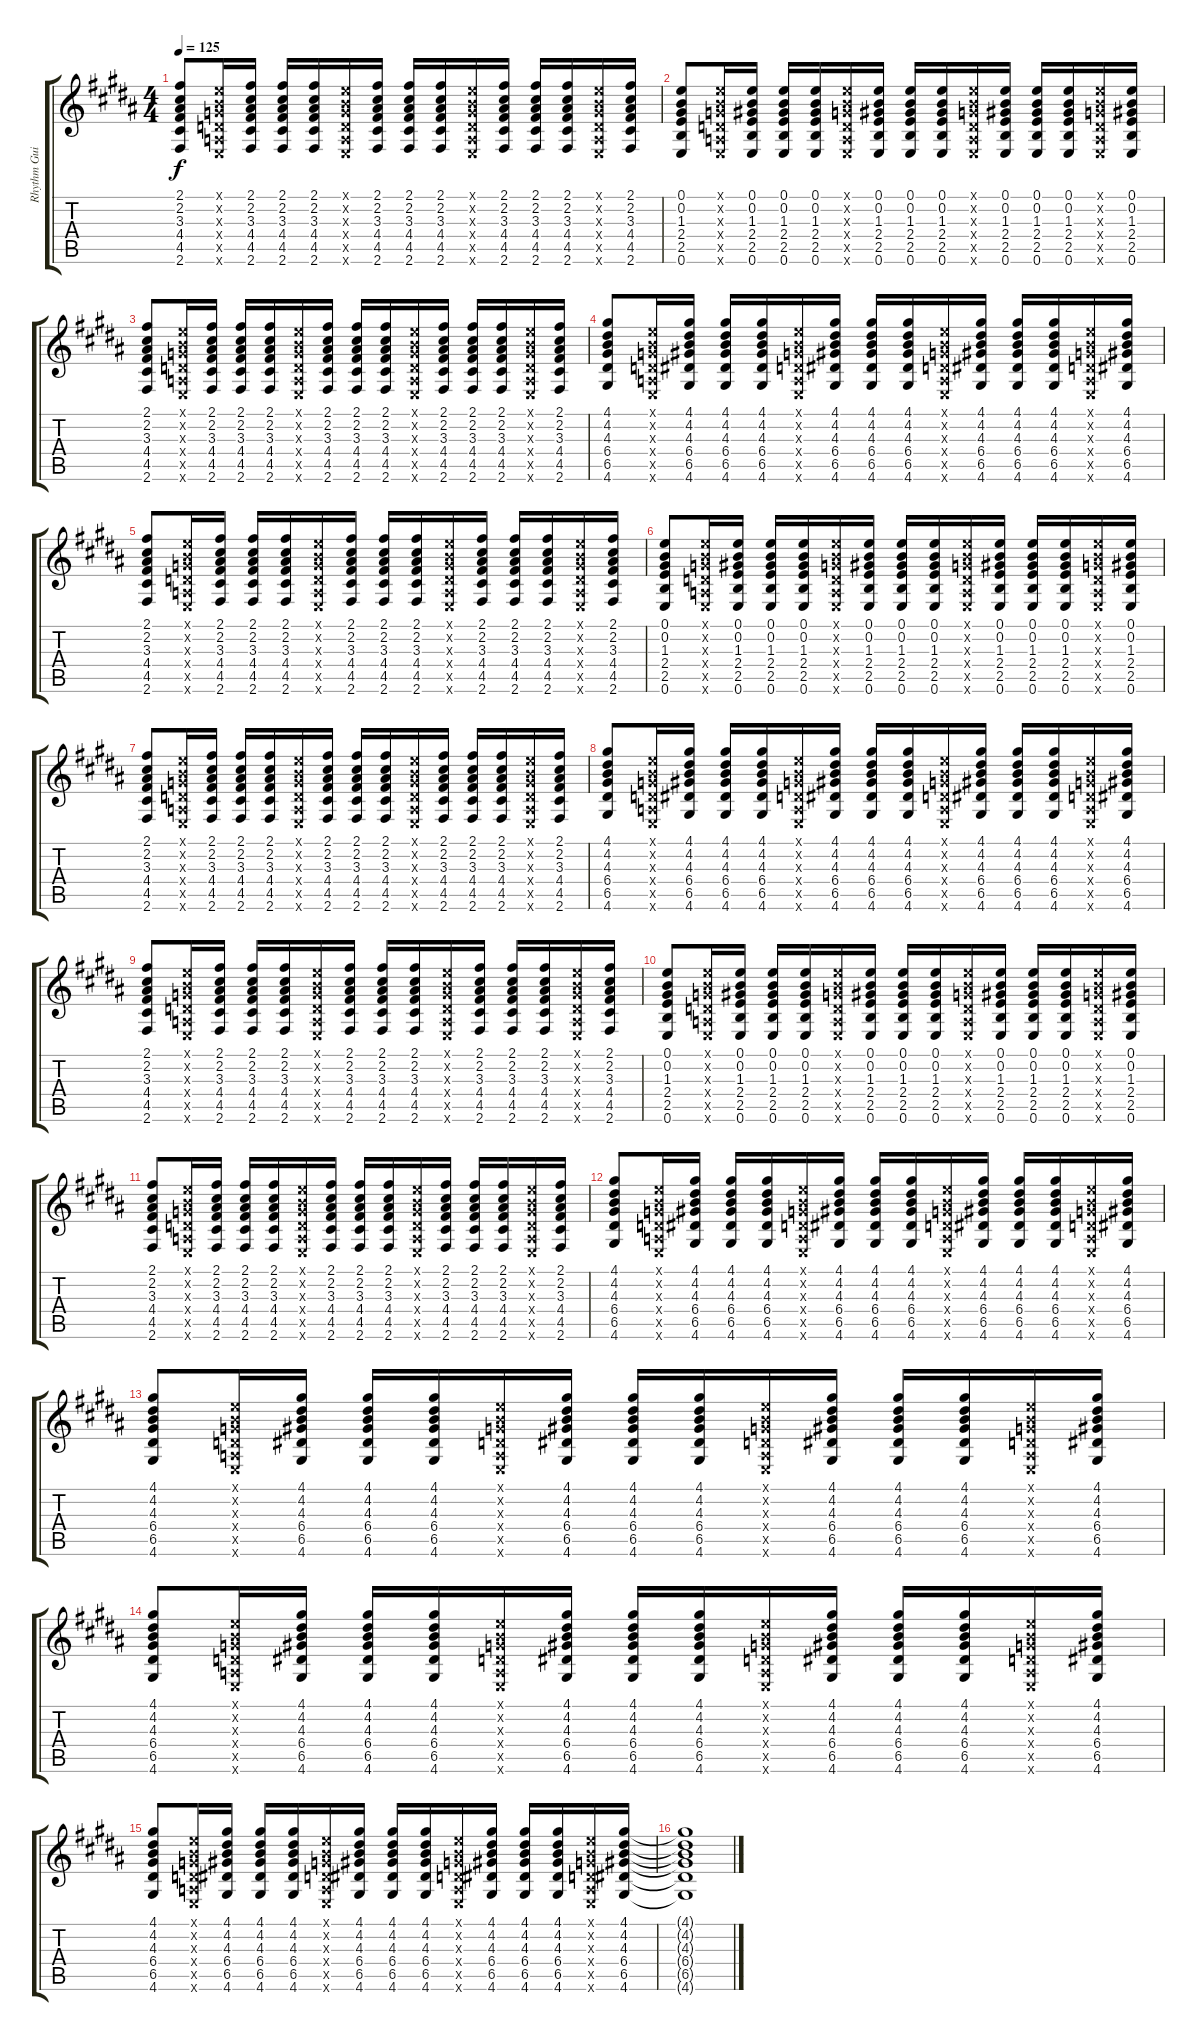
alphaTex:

\track ("Rhythm Guitar" "Rhythm Gui") {instrument distortionguitar}
\staff {score tabs}
\tuning (E4 B3 G3 D3 A2 E2) {hide}
\ts (4 4)
\tempo 125
\clef g2
\ks b
(2.1 2.2 3.3 4.4 4.5 2.6).8{dy f} (0.1{x} 0.2{x} 0.3{x} 0.4{x} 0.5{x} 0.6{x}).16 (2.1 2.2 3.3 4.4 4.5 2.6).16 (2.1 2.2 3.3 4.4 4.5 2.6).16 (2.1 2.2 3.3 4.4 4.5 2.6).16 (0.1{x} 0.2{x} 0.3{x} 0.4{x} 0.5{x} 0.6{x}).16 (2.1 2.2 3.3 4.4 4.5 2.6).16 (2.1 2.2 3.3 4.4 4.5 2.6).16 (2.1 2.2 3.3 4.4 4.5 2.6).16 (0.1{x} 0.2{x} 0.3{x} 0.4{x} 0.5{x} 0.6{x}).16 (2.1 2.2 3.3 4.4 4.5 2.6).16 (2.1 2.2 3.3 4.4 4.5 2.6).16 (2.1 2.2 3.3 4.4 4.5 2.6).16 (0.1{x} 0.2{x} 0.3{x} 0.4{x} 0.5{x} 0.6{x}).16 (2.1 2.2 3.3 4.4 4.5 2.6).16 |
(0.1 0.2 1.3 2.4 2.5 0.6).8 (0.1{x} 0.2{x} 0.3{x} 0.4{x} 0.5{x} 0.6{x}).16 (0.1 0.2 1.3 2.4 2.5 0.6).16 (0.1 0.2 1.3 2.4 2.5 0.6).16 (0.1 0.2 1.3 2.4 2.5 0.6).16 (0.1{x} 0.2{x} 0.3{x} 0.4{x} 0.5{x} 0.6{x}).16 (0.1 0.2 1.3 2.4 2.5 0.6).16 (0.1 0.2 1.3 2.4 2.5 0.6).16 (0.1 0.2 1.3 2.4 2.5 0.6).16 (0.1{x} 0.2{x} 0.3{x} 0.4{x} 0.5{x} 0.6{x}).16 (0.1 0.2 1.3 2.4 2.5 0.6).16 (0.1 0.2 1.3 2.4 2.5 0.6).16 (0.1 0.2 1.3 2.4 2.5 0.6).16 (0.1{x} 0.2{x} 0.3{x} 0.4{x} 0.5{x} 0.6{x}).16 (0.1 0.2 1.3 2.4 2.5 0.6).16 |
(2.1 2.2 3.3 4.4 4.5 2.6).8 (0.1{x} 0.2{x} 0.3{x} 0.4{x} 0.5{x} 0.6{x}).16 (2.1 2.2 3.3 4.4 4.5 2.6).16 (2.1 2.2 3.3 4.4 4.5 2.6).16 (2.1 2.2 3.3 4.4 4.5 2.6).16 (0.1{x} 0.2{x} 0.3{x} 0.4{x} 0.5{x} 0.6{x}).16 (2.1 2.2 3.3 4.4 4.5 2.6).16 (2.1 2.2 3.3 4.4 4.5 2.6).16 (2.1 2.2 3.3 4.4 4.5 2.6).16 (0.1{x} 0.2{x} 0.3{x} 0.4{x} 0.5{x} 0.6{x}).16 (2.1 2.2 3.3 4.4 4.5 2.6).16 (2.1 2.2 3.3 4.4 4.5 2.6).16 (2.1 2.2 3.3 4.4 4.5 2.6).16 (0.1{x} 0.2{x} 0.3{x} 0.4{x} 0.5{x} 0.6{x}).16 (2.1 2.2 3.3 4.4 4.5 2.6).16 |
(4.1 4.2 4.3 6.4 6.5 4.6).8 (0.1{x} 0.2{x} 0.3{x} 0.4{x} 0.5{x} 0.6{x}).16 (4.1 4.2 4.3 6.4 6.5 4.6).16 (4.1 4.2 4.3 6.4 6.5 4.6).16 (4.1 4.2 4.3 6.4 6.5 4.6).16 (0.1{x} 0.2{x} 0.3{x} 0.4{x} 0.5{x} 0.6{x}).16 (4.1 4.2 4.3 6.4 6.5 4.6).16 (4.1 4.2 4.3 6.4 6.5 4.6).16 (4.1 4.2 4.3 6.4 6.5 4.6).16 (0.1{x} 0.2{x} 0.3{x} 0.4{x} 0.5{x} 0.6{x}).16 (4.1 4.2 4.3 6.4 6.5 4.6).16 (4.1 4.2 4.3 6.4 6.5 4.6).16 (4.1 4.2 4.3 6.4 6.5 4.6).16 (0.1{x} 0.2{x} 0.3{x} 0.4{x} 0.5{x} 0.6{x}).16 (4.1 4.2 4.3 6.4 6.5 4.6).16 |
(2.1 2.2 3.3 4.4 4.5 2.6).8 (0.1{x} 0.2{x} 0.3{x} 0.4{x} 0.5{x} 0.6{x}).16 (2.1 2.2 3.3 4.4 4.5 2.6).16 (2.1 2.2 3.3 4.4 4.5 2.6).16 (2.1 2.2 3.3 4.4 4.5 2.6).16 (0.1{x} 0.2{x} 0.3{x} 0.4{x} 0.5{x} 0.6{x}).16 (2.1 2.2 3.3 4.4 4.5 2.6).16 (2.1 2.2 3.3 4.4 4.5 2.6).16 (2.1 2.2 3.3 4.4 4.5 2.6).16 (0.1{x} 0.2{x} 0.3{x} 0.4{x} 0.5{x} 0.6{x}).16 (2.1 2.2 3.3 4.4 4.5 2.6).16 (2.1 2.2 3.3 4.4 4.5 2.6).16 (2.1 2.2 3.3 4.4 4.5 2.6).16 (0.1{x} 0.2{x} 0.3{x} 0.4{x} 0.5{x} 0.6{x}).16 (2.1 2.2 3.3 4.4 4.5 2.6).16 |
(0.1 0.2 1.3 2.4 2.5 0.6).8 (0.1{x} 0.2{x} 0.3{x} 0.4{x} 0.5{x} 0.6{x}).16 (0.1 0.2 1.3 2.4 2.5 0.6).16 (0.1 0.2 1.3 2.4 2.5 0.6).16 (0.1 0.2 1.3 2.4 2.5 0.6).16 (0.1{x} 0.2{x} 0.3{x} 0.4{x} 0.5{x} 0.6{x}).16 (0.1 0.2 1.3 2.4 2.5 0.6).16 (0.1 0.2 1.3 2.4 2.5 0.6).16 (0.1 0.2 1.3 2.4 2.5 0.6).16 (0.1{x} 0.2{x} 0.3{x} 0.4{x} 0.5{x} 0.6{x}).16 (0.1 0.2 1.3 2.4 2.5 0.6).16 (0.1 0.2 1.3 2.4 2.5 0.6).16 (0.1 0.2 1.3 2.4 2.5 0.6).16 (0.1{x} 0.2{x} 0.3{x} 0.4{x} 0.5{x} 0.6{x}).16 (0.1 0.2 1.3 2.4 2.5 0.6).16 |
(2.1 2.2 3.3 4.4 4.5 2.6).8 (0.1{x} 0.2{x} 0.3{x} 0.4{x} 0.5{x} 0.6{x}).16 (2.1 2.2 3.3 4.4 4.5 2.6).16 (2.1 2.2 3.3 4.4 4.5 2.6).16 (2.1 2.2 3.3 4.4 4.5 2.6).16 (0.1{x} 0.2{x} 0.3{x} 0.4{x} 0.5{x} 0.6{x}).16 (2.1 2.2 3.3 4.4 4.5 2.6).16 (2.1 2.2 3.3 4.4 4.5 2.6).16 (2.1 2.2 3.3 4.4 4.5 2.6).16 (0.1{x} 0.2{x} 0.3{x} 0.4{x} 0.5{x} 0.6{x}).16 (2.1 2.2 3.3 4.4 4.5 2.6).16 (2.1 2.2 3.3 4.4 4.5 2.6).16 (2.1 2.2 3.3 4.4 4.5 2.6).16 (0.1{x} 0.2{x} 0.3{x} 0.4{x} 0.5{x} 0.6{x}).16 (2.1 2.2 3.3 4.4 4.5 2.6).16 |
(4.1 4.2 4.3 6.4 6.5 4.6).8 (0.1{x} 0.2{x} 0.3{x} 0.4{x} 0.5{x} 0.6{x}).16 (4.1 4.2 4.3 6.4 6.5 4.6).16 (4.1 4.2 4.3 6.4 6.5 4.6).16 (4.1 4.2 4.3 6.4 6.5 4.6).16 (0.1{x} 0.2{x} 0.3{x} 0.4{x} 0.5{x} 0.6{x}).16 (4.1 4.2 4.3 6.4 6.5 4.6).16 (4.1 4.2 4.3 6.4 6.5 4.6).16 (4.1 4.2 4.3 6.4 6.5 4.6).16 (0.1{x} 0.2{x} 0.3{x} 0.4{x} 0.5{x} 0.6{x}).16 (4.1 4.2 4.3 6.4 6.5 4.6).16 (4.1 4.2 4.3 6.4 6.5 4.6).16 (4.1 4.2 4.3 6.4 6.5 4.6).16 (0.1{x} 0.2{x} 0.3{x} 0.4{x} 0.5{x} 0.6{x}).16 (4.1 4.2 4.3 6.4 6.5 4.6).16 |
(2.1 2.2 3.3 4.4 4.5 2.6).8 (0.1{x} 0.2{x} 0.3{x} 0.4{x} 0.5{x} 0.6{x}).16 (2.1 2.2 3.3 4.4 4.5 2.6).16 (2.1 2.2 3.3 4.4 4.5 2.6).16 (2.1 2.2 3.3 4.4 4.5 2.6).16 (0.1{x} 0.2{x} 0.3{x} 0.4{x} 0.5{x} 0.6{x}).16 (2.1 2.2 3.3 4.4 4.5 2.6).16 (2.1 2.2 3.3 4.4 4.5 2.6).16 (2.1 2.2 3.3 4.4 4.5 2.6).16 (0.1{x} 0.2{x} 0.3{x} 0.4{x} 0.5{x} 0.6{x}).16 (2.1 2.2 3.3 4.4 4.5 2.6).16 (2.1 2.2 3.3 4.4 4.5 2.6).16 (2.1 2.2 3.3 4.4 4.5 2.6).16 (0.1{x} 0.2{x} 0.3{x} 0.4{x} 0.5{x} 0.6{x}).16 (2.1 2.2 3.3 4.4 4.5 2.6).16 |
(0.1 0.2 1.3 2.4 2.5 0.6).8 (0.1{x} 0.2{x} 0.3{x} 0.4{x} 0.5{x} 0.6{x}).16 (0.1 0.2 1.3 2.4 2.5 0.6).16 (0.1 0.2 1.3 2.4 2.5 0.6).16 (0.1 0.2 1.3 2.4 2.5 0.6).16 (0.1{x} 0.2{x} 0.3{x} 0.4{x} 0.5{x} 0.6{x}).16 (0.1 0.2 1.3 2.4 2.5 0.6).16 (0.1 0.2 1.3 2.4 2.5 0.6).16 (0.1 0.2 1.3 2.4 2.5 0.6).16 (0.1{x} 0.2{x} 0.3{x} 0.4{x} 0.5{x} 0.6{x}).16 (0.1 0.2 1.3 2.4 2.5 0.6).16 (0.1 0.2 1.3 2.4 2.5 0.6).16 (0.1 0.2 1.3 2.4 2.5 0.6).16 (0.1{x} 0.2{x} 0.3{x} 0.4{x} 0.5{x} 0.6{x}).16 (0.1 0.2 1.3 2.4 2.5 0.6).16 |
(2.1 2.2 3.3 4.4 4.5 2.6).8 (0.1{x} 0.2{x} 0.3{x} 0.4{x} 0.5{x} 0.6{x}).16 (2.1 2.2 3.3 4.4 4.5 2.6).16 (2.1 2.2 3.3 4.4 4.5 2.6).16 (2.1 2.2 3.3 4.4 4.5 2.6).16 (0.1{x} 0.2{x} 0.3{x} 0.4{x} 0.5{x} 0.6{x}).16 (2.1 2.2 3.3 4.4 4.5 2.6).16 (2.1 2.2 3.3 4.4 4.5 2.6).16 (2.1 2.2 3.3 4.4 4.5 2.6).16 (0.1{x} 0.2{x} 0.3{x} 0.4{x} 0.5{x} 0.6{x}).16 (2.1 2.2 3.3 4.4 4.5 2.6).16 (2.1 2.2 3.3 4.4 4.5 2.6).16 (2.1 2.2 3.3 4.4 4.5 2.6).16 (0.1{x} 0.2{x} 0.3{x} 0.4{x} 0.5{x} 0.6{x}).16 (2.1 2.2 3.3 4.4 4.5 2.6).16 |
(4.1 4.2 4.3 6.4 6.5 4.6).8 (0.1{x} 0.2{x} 0.3{x} 0.4{x} 0.5{x} 0.6{x}).16 (4.1 4.2 4.3 6.4 6.5 4.6).16 (4.1 4.2 4.3 6.4 6.5 4.6).16 (4.1 4.2 4.3 6.4 6.5 4.6).16 (0.1{x} 0.2{x} 0.3{x} 0.4{x} 0.5{x} 0.6{x}).16 (4.1 4.2 4.3 6.4 6.5 4.6).16 (4.1 4.2 4.3 6.4 6.5 4.6).16 (4.1 4.2 4.3 6.4 6.5 4.6).16 (0.1{x} 0.2{x} 0.3{x} 0.4{x} 0.5{x} 0.6{x}).16 (4.1 4.2 4.3 6.4 6.5 4.6).16 (4.1 4.2 4.3 6.4 6.5 4.6).16 (4.1 4.2 4.3 6.4 6.5 4.6).16 (0.1{x} 0.2{x} 0.3{x} 0.4{x} 0.5{x} 0.6{x}).16 (4.1 4.2 4.3 6.4 6.5 4.6).16 |
(4.1 4.2 4.3 6.4 6.5 4.6).8 (0.1{x} 0.2{x} 0.3{x} 0.4{x} 0.5{x} 0.6{x}).16 (4.1 4.2 4.3 6.4 6.5 4.6).16 (4.1 4.2 4.3 6.4 6.5 4.6).16 (4.1 4.2 4.3 6.4 6.5 4.6).16 (0.1{x} 0.2{x} 0.3{x} 0.4{x} 0.5{x} 0.6{x}).16 (4.1 4.2 4.3 6.4 6.5 4.6).16 (4.1 4.2 4.3 6.4 6.5 4.6).16 (4.1 4.2 4.3 6.4 6.5 4.6).16 (0.1{x} 0.2{x} 0.3{x} 0.4{x} 0.5{x} 0.6{x}).16 (4.1 4.2 4.3 6.4 6.5 4.6).16 (4.1 4.2 4.3 6.4 6.5 4.6).16 (4.1 4.2 4.3 6.4 6.5 4.6).16 (0.1{x} 0.2{x} 0.3{x} 0.4{x} 0.5{x} 0.6{x}).16 (4.1 4.2 4.3 6.4 6.5 4.6).16 |
(4.1 4.2 4.3 6.4 6.5 4.6).8 (0.1{x} 0.2{x} 0.3{x} 0.4{x} 0.5{x} 0.6{x}).16 (4.1 4.2 4.3 6.4 6.5 4.6).16 (4.1 4.2 4.3 6.4 6.5 4.6).16 (4.1 4.2 4.3 6.4 6.5 4.6).16 (0.1{x} 0.2{x} 0.3{x} 0.4{x} 0.5{x} 0.6{x}).16 (4.1 4.2 4.3 6.4 6.5 4.6).16 (4.1 4.2 4.3 6.4 6.5 4.6).16 (4.1 4.2 4.3 6.4 6.5 4.6).16 (0.1{x} 0.2{x} 0.3{x} 0.4{x} 0.5{x} 0.6{x}).16 (4.1 4.2 4.3 6.4 6.5 4.6).16 (4.1 4.2 4.3 6.4 6.5 4.6).16 (4.1 4.2 4.3 6.4 6.5 4.6).16 (0.1{x} 0.2{x} 0.3{x} 0.4{x} 0.5{x} 0.6{x}).16 (4.1 4.2 4.3 6.4 6.5 4.6).16 |
(4.1 4.2 4.3 6.4 6.5 4.6).8 (0.1{x} 0.2{x} 0.3{x} 0.4{x} 0.5{x} 0.6{x}).16 (4.1 4.2 4.3 6.4 6.5 4.6).16 (4.1 4.2 4.3 6.4 6.5 4.6).16 (4.1 4.2 4.3 6.4 6.5 4.6).16 (0.1{x} 0.2{x} 0.3{x} 0.4{x} 0.5{x} 0.6{x}).16 (4.1 4.2 4.3 6.4 6.5 4.6).16 (4.1 4.2 4.3 6.4 6.5 4.6).16 (4.1 4.2 4.3 6.4 6.5 4.6).16 (0.1{x} 0.2{x} 0.3{x} 0.4{x} 0.5{x} 0.6{x}).16 (4.1 4.2 4.3 6.4 6.5 4.6).16 (4.1 4.2 4.3 6.4 6.5 4.6).16 (4.1 4.2 4.3 6.4 6.5 4.6).16 (0.1{x} 0.2{x} 0.3{x} 0.4{x} 0.5{x} 0.6{x}).16 (4.1 4.2 4.3 6.4 6.5 4.6).16 |
(4.1{t} 4.2{t} 4.3{t} 6.4{t} 6.5{t} 4.6{t}).1
